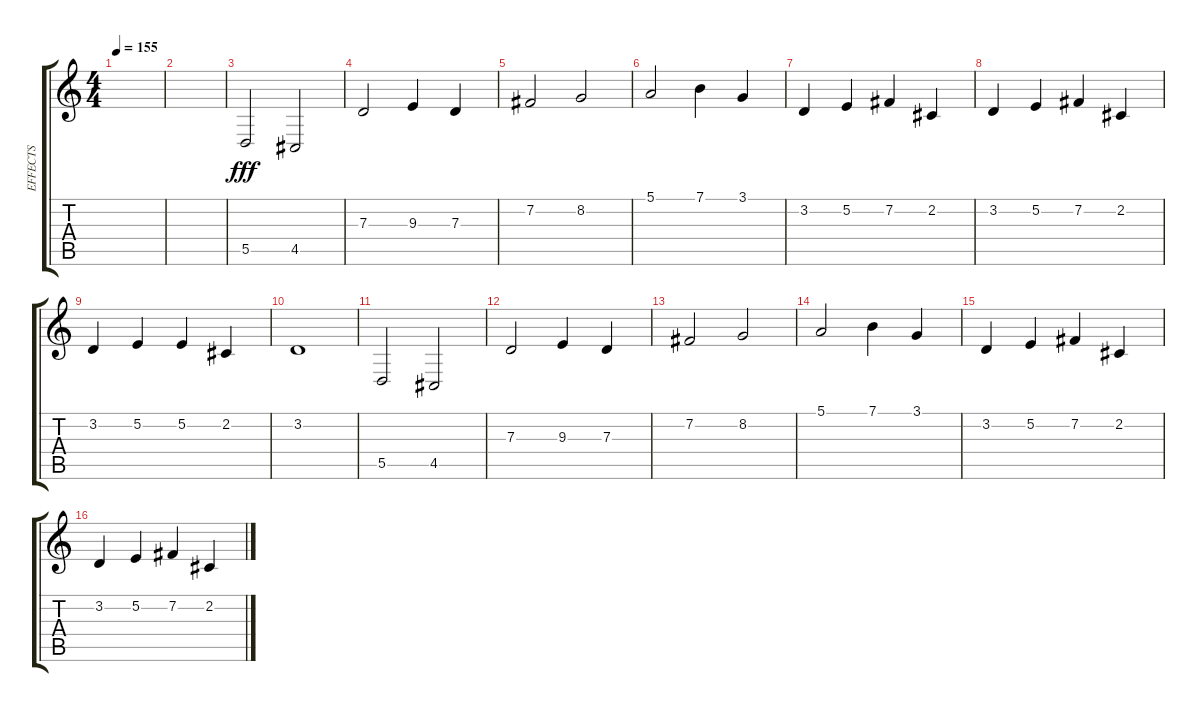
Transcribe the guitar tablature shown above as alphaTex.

\track ("EFFECTS" "EFFECTS") {instrument fx6goblins}
\staff {score tabs}
\tuning (E4 B3 G3 D3 A2 E2) {hide}
\ts (4 4)
\tempo 155
\clef g2
\ks c
|
|
5.5.2{dy fff balance 0} 4.5.2 |
7.3.2 9.3.4 7.3.4 |
7.2.2 8.2.2 |
5.1.2 7.1.4 3.1.4 |
3.2.4 5.2.4 7.2.4 2.2.4 |
3.2.4 5.2.4 7.2.4 2.2.4 |
3.2.4 5.2.4 5.2.4 2.2.4 |
3.2.1 |
5.5.2 4.5.2 |
7.3.2 9.3.4 7.3.4 |
7.2.2 8.2.2 |
5.1.2 7.1.4 3.1.4 |
3.2.4 5.2.4 7.2.4 2.2.4 |
3.2.4 5.2.4 7.2.4 2.2.4
